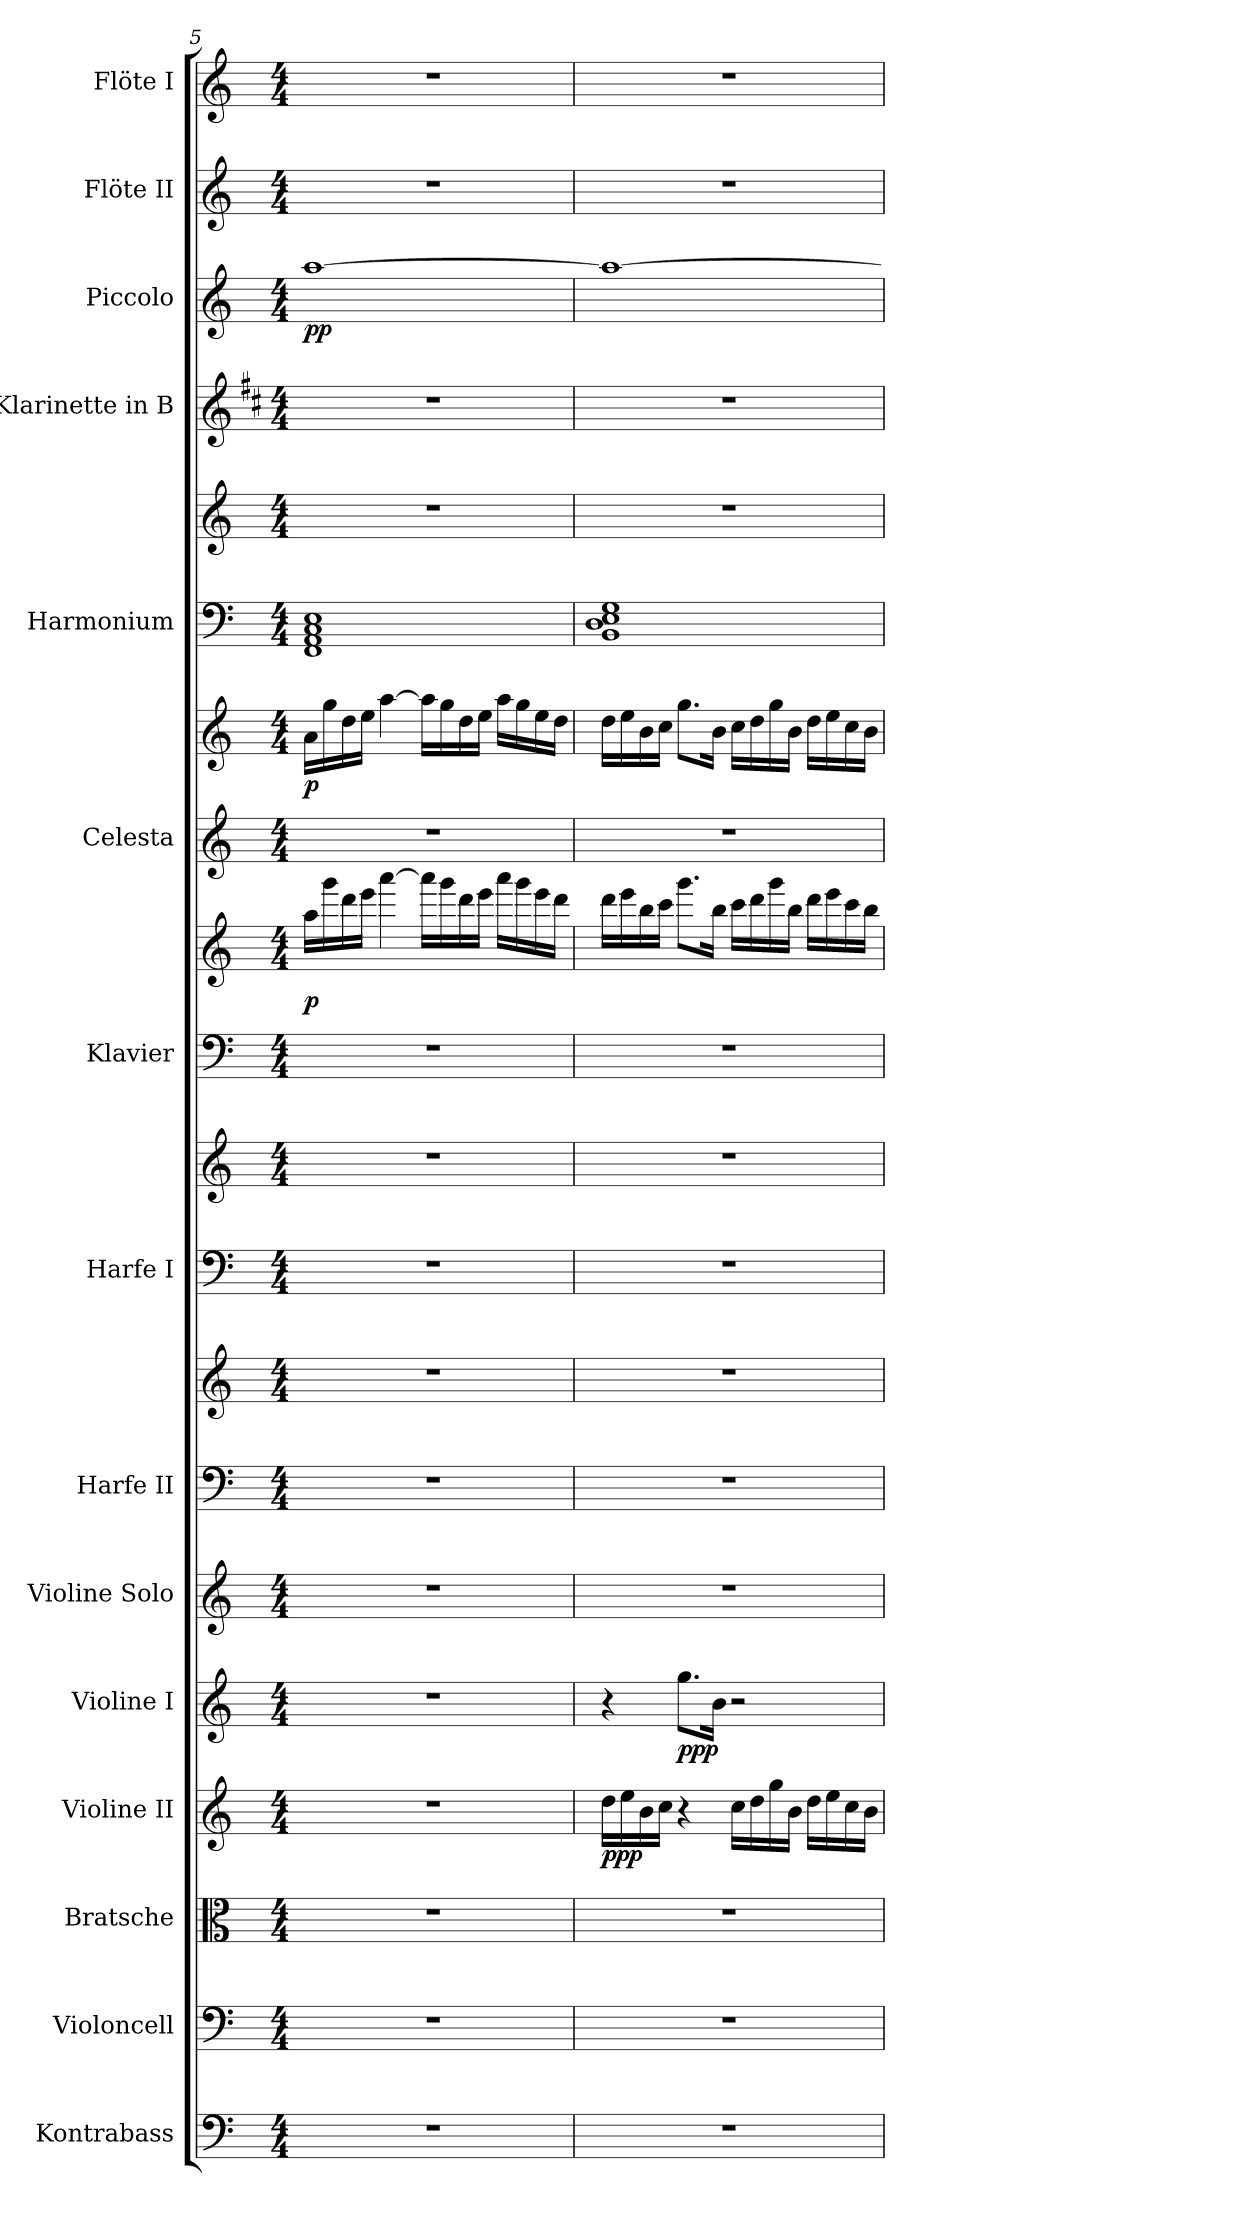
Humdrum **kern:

**kern	**kern	**kern	**kern	**dynam	**kern	**dynam	**kern	**kern	**kern	**kern	**kern	**kern	**kern	**dynam	**kern	**kern	**dynam	**kern	**kern	**kern	**kern	**dynam	**kern	**kern
*part15	*part14	*part13	*part12	*part12	*part11	*part11	*part10	*part9	*part9	*part8	*part8	*part7	*part7	*part7	*part6	*part6	*part6	*part5	*part5	*part4	*part3	*part3	*part2	*part1
*staff20	*staff19	*staff18	*staff17	*staff17	*staff16	*staff16	*staff15	*staff14	*staff13	*staff12	*staff11	*staff10	*staff9	*staff9/10	*staff8	*staff7	*staff7/8	*staff6	*staff5	*staff4	*staff3	*staff3	*staff2	*staff1
*I"Kontrabass	*I"Violoncell	*I"Bratsche	*I"Violine II	*	*I"Violine I	*	*I"Violine Solo	*I"Harfe II	*	*I"Harfe I	*	*I"Klavier	*	*	*I"Celesta	*	*	*I"Harmonium	*	*I"Klarinette in B	*I"Piccolo	*	*I"Flöte II	*I"Flöte I
*I'Kb.	*I'Vlc.	*I'Br.	*I'Vl. II	*	*I'Vl. I	*	*I'Vl. Solo	*I'Hfe. II	*	*I'Hfe. I	*	*I'Klav.	*	*	*I'Cel.	*	*	*I'Harm.	*	*I'Kl. in B	*I'Picc.	*	*I'Fl. II	*I'Fl. I
!!LO:PB:g=z
*clefF4	*clefF4	*clefC3	*clefG2	*	*clefG2	*	*clefG2	*clefF4	*clefG2	*clefF4	*clefG2	*clefF4	*clefG2	*	*clefG2	*clefG2	*	*clefF4	*clefG2	*clefG2	*clefG2	*	*clefG2	*clefG2
*ITrd7c12	*	*	*	*	*	*	*	*	*	*	*	*	*	*	*ITrd-7c-12	*ITrd-7c-12	*	*	*	*ITrd1c2	*ITrd-7c-12	*	*	*
*k[]	*k[]	*k[]	*k[]	*	*k[]	*	*k[]	*k[]	*k[]	*k[]	*k[]	*k[]	*k[]	*	*k[]	*k[]	*	*k[]	*k[]	*k[]	*k[]	*	*k[]	*k[]
*C:	*C:	*C:	*C:	*	*C:	*	*C:	*C:	*C:	*C:	*C:	*C:	*C:	*	*C:	*C:	*	*C:	*C:	*C:	*C:	*	*C:	*C:
*M4/4	*M4/4	*M4/4	*M4/4	*	*M4/4	*	*M4/4	*M4/4	*M4/4	*M4/4	*M4/4	*M4/4	*M4/4	*	*M4/4	*M4/4	*	*M4/4	*M4/4	*M4/4	*M4/4	*	*M4/4	*M4/4
=5	=5	=5	=5	=5	=5	=5	=5	=5	=5	=5	=5	=5	=5	=5	=5	=5	=5	=5	=5	=5	=5	=5	=5	=5
1r	1r	1r	1r	.	1r	.	1r	1r	1r	1r	1r	1r	16aai\LL	p	1r	16aai\LL	p	1FFi 1AAi 1Ci 1Ei	1r	1r	[1aaai	pp	1r	1r
.	.	.	.	.	.	.	.	.	.	.	.	.	16gggi\	.	.	16gggi\	.	.	.	.	.	.	.	.
.	.	.	.	.	.	.	.	.	.	.	.	.	16dddi\	.	.	16dddi\	.	.	.	.	.	.	.	.
.	.	.	.	.	.	.	.	.	.	.	.	.	16eeei\JJ	.	.	16eeei\JJ	.	.	.	.	.	.	.	.
.	.	.	.	.	.	.	.	.	.	.	.	.	[4aaai\	.	.	[4aaai\	.	.	.	.	.	.	.	.
.	.	.	.	.	.	.	.	.	.	.	.	.	16aaai\LL]	.	.	16aaai\LL]	.	.	.	.	.	.	.	.
.	.	.	.	.	.	.	.	.	.	.	.	.	16gggi\	.	.	16gggi\	.	.	.	.	.	.	.	.
.	.	.	.	.	.	.	.	.	.	.	.	.	16dddi\	.	.	16dddi\	.	.	.	.	.	.	.	.
.	.	.	.	.	.	.	.	.	.	.	.	.	16eeei\JJ	.	.	16eeei\JJ	.	.	.	.	.	.	.	.
.	.	.	.	.	.	.	.	.	.	.	.	.	16aaai\LL	.	.	16aaai\LL	.	.	.	.	.	.	.	.
.	.	.	.	.	.	.	.	.	.	.	.	.	16gggi\	.	.	16gggi\	.	.	.	.	.	.	.	.
.	.	.	.	.	.	.	.	.	.	.	.	.	16eeei\	.	.	16eeei\	.	.	.	.	.	.	.	.
.	.	.	.	.	.	.	.	.	.	.	.	.	16dddi\JJ	.	.	16dddi\JJ	.	.	.	.	.	.	.	.
=6	=6	=6	=6	=6	=6	=6	=6	=6	=6	=6	=6	=6	=6	=6	=6	=6	=6	=6	=6	=6	=6	=6	=6	=6
1r	1r	1r	16ddi\LL	ppp	4r	.	1r	1r	1r	1r	1r	1r	16dddi\LL	.	1r	16dddi\LL	.	1BBi 1Di 1Ei 1Gi	1r	1r	1aaai_	.	1r	1r
.	.	.	16eei\	.	.	.	.	.	.	.	.	.	16eeei\	.	.	16eeei\	.	.	.	.	.	.	.	.
.	.	.	16bi\	.	.	.	.	.	.	.	.	.	16bbi\	.	.	16bbi\	.	.	.	.	.	.	.	.
.	.	.	16cci\JJ	.	.	.	.	.	.	.	.	.	16ccci\JJ	.	.	16ccci\JJ	.	.	.	.	.	.	.	.
.	.	.	4r	.	8.ggi\L	ppp	.	.	.	.	.	.	8.gggi\L	.	.	8.gggi\L	.	.	.	.	.	.	.	.
.	.	.	.	.	16bi\Jk	.	.	.	.	.	.	.	16bbi\Jk	.	.	16bbi\Jk	.	.	.	.	.	.	.	.
.	.	.	16cci\LL	.	2r	.	.	.	.	.	.	.	16ccci\LL	.	.	16ccci\LL	.	.	.	.	.	.	.	.
.	.	.	16ddi\	.	.	.	.	.	.	.	.	.	16dddi\	.	.	16dddi\	.	.	.	.	.	.	.	.
.	.	.	16ggi\	.	.	.	.	.	.	.	.	.	16gggi\	.	.	16gggi\	.	.	.	.	.	.	.	.
.	.	.	16bi\JJ	.	.	.	.	.	.	.	.	.	16bbi\JJ	.	.	16bbi\JJ	.	.	.	.	.	.	.	.
.	.	.	16ddi\LL	.	.	.	.	.	.	.	.	.	16dddi\LL	.	.	16dddi\LL	.	.	.	.	.	.	.	.
.	.	.	16eei\	.	.	.	.	.	.	.	.	.	16eeei\	.	.	16eeei\	.	.	.	.	.	.	.	.
.	.	.	16cci\	.	.	.	.	.	.	.	.	.	16ccci\	.	.	16ccci\	.	.	.	.	.	.	.	.
.	.	.	16bi\JJ	.	.	.	.	.	.	.	.	.	16bbi\JJ	.	.	16bbi\JJ	.	.	.	.	.	.	.	.
=	=	=	=	=	=	=	=	=	=	=	=	=	=	=	=	=	=	=	=	=	=	=	=	=
*-	*-	*-	*-	*-	*-	*-	*-	*-	*-	*-	*-	*-	*-	*-	*-	*-	*-	*-	*-	*-	*-	*-	*-	*-
